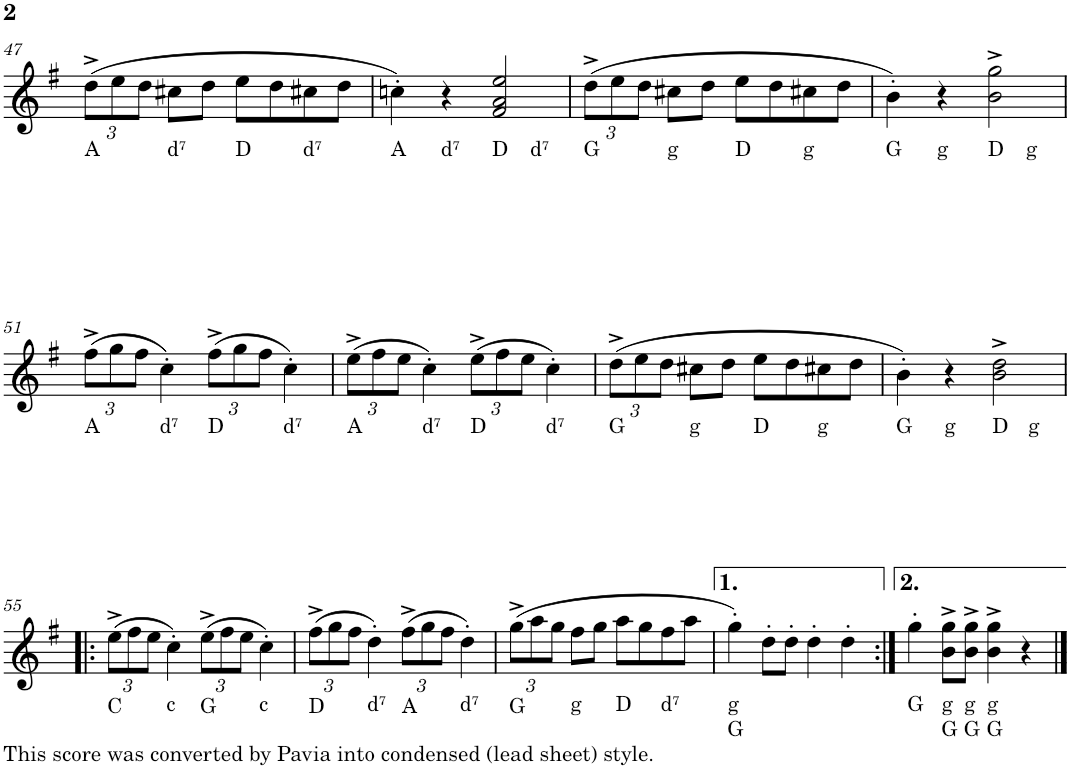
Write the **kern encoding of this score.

**kern	**kern	**kern
*part1	*part1	*part1
*staff3	*staff2	*staff1
*I"Accordion	*	*
*I'Acc.	*	*
!!LO:PB:g=z
*clefF4	*clefF4	*clefG2
*k[f#]	*k[f#]	*k[f#]
*M2/2	*M2/2	*M2/2
*met(c|)	*met(c|)	*met(c|)
*	*	*Xbrackettup
=47	=47	=47
*	*	*^
!	!	!LO:TX:b:t=A	!
!LO:TX:b:t=A	!	!	!
4AA	4AA	(12dd^\L	4ryy
.	.	12ee\	.
.	.	12dd\J	.
!	!	!LO:TX:b:t=d⁷	!
!LO:TX:b:t=d⁷	!	!	!
4F# 4c 4d	4d	8cc#X\L	4ryy
.	.	8dd\J	.
!	!	!LO:TX:b:t=D	!
!LO:TX:b:t=D	!	!	!
4D	4D	8ee\L	4ryy
.	.	8dd\	.
!	!	!LO:TX:b:t=d⁷	!
!LO:TX:b:t=d⁷	!	!	!
4F# 4c 4d	4d	8cc#X\	4ryy
.	.	8dd\J	.
=48	=48	=48	=48
!	!	!LO:TX:b:t=A	!
!LO:TX:b:t=A	!	!	!
4AA	4AA	4ccn'\)	4ryy
!	!	!LO:TX:b:t=d⁷	!
!LO:TX:b:t=d⁷	!	!	!
4F# 4c 4d	4d	4r	4ryy
!	!	!LO:TX:b:t=D	!
!LO:TX:b:t=D	!	!	!
4D	4D	2f#/ 2a/ 2ee/	4ryy
!	!	!	!LO:TX:b:t=d⁷
!LO:TX:b:t=d⁷	!	!	!
4F# 4c 4d	4d	.	4ryy
=49	=49	=49	=49
!	!	!LO:TX:b:t=G	!
!LO:TX:b:t=G	!	!	!
4GG	4GG	(12dd^\L	4ryy
.	.	12ee\	.
.	.	12dd\J	.
!	!	!LO:TX:b:t=g	!
!LO:TX:b:t=g	!	!	!
4G 4B 4d	4G	8cc#X\L	4ryy
.	.	8dd\J	.
!	!	!LO:TX:b:t=D	!
!LO:TX:b:t=D	!	!	!
4D	4D	8ee\L	4ryy
.	.	8dd\	.
!	!	!LO:TX:b:t=g	!
!LO:TX:b:t=g	!	!	!
4G 4B 4d	4G	8cc#X\	4ryy
.	.	8dd\J	.
=50	=50	=50	=50
!	!	!LO:TX:b:t=G	!
!LO:TX:b:t=G	!	!	!
4GG	4GG	4b'\)	4ryy
!	!	!LO:TX:b:t=g	!
!LO:TX:b:t=g	!	!	!
4G 4B 4d	4G	4r	4ryy
!	!	!LO:TX:b:t=D	!
!LO:TX:b:t=D	!	!	!
4D	4D	2b\^ 2gg\^	4ryy
!	!	!	!LO:TX:b:t=g
!LO:TX:b:t=g	!	!	!
4G 4B 4d	4G	.	4ryy
!!LO:LB:g=z	!!
=51	=51	=51	=51
!	!	!LO:TX:b:t=A	!
!LO:TX:b:t=A	!	!	!
4AA	4AA	(12ff#^\L	4ryy
.	.	12gg\	.
.	.	12ff#\J	.
!	!	!LO:TX:b:t=d⁷	!
!LO:TX:b:t=d⁷	!	!	!
4F# 4c 4d	4d	4cc'\)	4ryy
!	!	!LO:TX:b:t=D	!
!LO:TX:b:t=D	!	!	!
4D	4D	(12ff#^\L	4ryy
.	.	12gg\	.
.	.	12ff#\J	.
!	!	!LO:TX:b:t=d⁷	!
!LO:TX:b:t=d⁷	!	!	!
4F# 4c 4d	4d	4cc'\)	4ryy
=52	=52	=52	=52
!	!	!LO:TX:b:t=A	!
!LO:TX:b:t=A	!	!	!
4AA	4AA	(12ee^\L	4ryy
.	.	12ff#\	.
.	.	12ee\J	.
!	!	!LO:TX:b:t=d⁷	!
!LO:TX:b:t=d⁷	!	!	!
4F# 4c 4d	4d	4cc'\)	4ryy
!	!	!LO:TX:b:t=D	!
!LO:TX:b:t=D	!	!	!
4D	4D	(12ee^\L	4ryy
.	.	12ff#\	.
.	.	12ee\J	.
!	!	!LO:TX:b:t=d⁷	!
!LO:TX:b:t=d⁷	!	!	!
4F# 4c 4d	4d	4cc'\)	4ryy
=53	=53	=53	=53
!	!	!LO:TX:b:t=G	!
!LO:TX:b:t=G	!	!	!
4GG	4GG	(12dd^\L	4ryy
.	.	12ee\	.
.	.	12dd\J	.
!	!	!LO:TX:b:t=g	!
!LO:TX:b:t=g	!	!	!
4G 4B 4d	4G	8cc#X\L	4ryy
.	.	8dd\J	.
!	!	!LO:TX:b:t=D	!
!LO:TX:b:t=D	!	!	!
4D	4D	8ee\L	4ryy
.	.	8dd\	.
!	!	!LO:TX:b:t=g	!
!LO:TX:b:t=g	!	!	!
4G 4B 4d	4G	8cc#X\	4ryy
.	.	8dd\J	.
=54	=54	=54	=54
!	!	!LO:TX:b:t=G	!
!LO:TX:b:t=G	!	!	!
4GG	4GG	4b'\)	4ryy
!	!	!LO:TX:b:t=g	!
!LO:TX:b:t=g	!	!	!
4G 4B 4d	4G	4r	4ryy
!	!	!LO:TX:b:t=D	!
!LO:TX:b:t=D	!	!	!
4D	4D	2b\^ 2dd\^	4ryy
!	!	!	!LO:TX:b:t=g
!LO:TX:b:t=g	!	!	!
4G 4B 4d	4G	.	4ryy
!!LO:LB:g=z	!!
=55!|:	=55!|:	=55!|:	=55!|:
!	!	!LO:TX:b:t=C	!
!LO:TX:b:t=This score was converted by Pavia into condensed (lead sheet) style.	!	!	!
!LO:TX:b:t=C	!	!	!
4C	4C	(12ee^\L	4ryy
.	.	12ff#\	.
.	.	12ee\J	.
!	!	!LO:TX:b:t=c	!
!LO:TX:b:t=c	!	!	!
4E 4G 4c	4c	4cc'\)	4ryy
!	!	!LO:TX:b:t=G	!
!LO:TX:b:t=G	!	!	!
4GG	4GG	(12ee^\L	4ryy
.	.	12ff#\	.
.	.	12ee\J	.
!	!	!LO:TX:b:t=c	!
!LO:TX:b:t=c	!	!	!
4E 4G 4c	4c	4cc'\)	4ryy
=56	=56	=56	=56
!	!	!LO:TX:b:t=D	!
!LO:TX:b:t=D	!	!	!
4D	4D	(12ff#^\L	4ryy
.	.	12gg\	.
.	.	12ff#\J	.
!	!	!LO:TX:b:t=d⁷	!
!LO:TX:b:t=d⁷	!	!	!
4F# 4c 4d	4d	4dd'\)	4ryy
!	!	!LO:TX:b:t=A	!
!LO:TX:b:t=A	!	!	!
4AA	4AA	(12ff#^\L	4ryy
.	.	12gg\	.
.	.	12ff#\J	.
!	!	!LO:TX:b:t=d⁷	!
!LO:TX:b:t=d⁷	!	!	!
4F# 4c 4d	4d	4dd'\)	4ryy
=57	=57	=57	=57
!	!	!LO:TX:b:t=G	!
!LO:TX:b:t=G	!	!	!
4GG	4GG	(12gg^\L	4ryy
.	.	12aa\	.
.	.	12gg\J	.
!	!	!LO:TX:b:t=g	!
!LO:TX:b:t=g	!	!	!
4G 4B 4d	4G	8ff#\L	4ryy
.	.	8gg\J	.
!	!	!LO:TX:b:t=D	!
!LO:TX:b:t=D	!	!	!
4D	4D	8aa\L	4ryy
.	.	8gg\	.
!	!	!LO:TX:b:t=d⁷	!
!LO:TX:b:t=d⁷	!	!	!
4F# 4c 4d	4d	8ff#\	4ryy
.	.	8aa\J	.
=58	=58	=58	=58
!	!	!LO:TX:b:t=g	!
!	!	!LO:TX:b:t=G	!
!LO:TX:b:t=g	!	!	!
!LO:TX:b:t=G	!	!	!
4GG> 4G> 4B> 4d>	4GG> 4G>	4gg'\)	4ryy
4r	4r	8dd'\L	4ryy
.	.	8dd'\J	.
2r	2r	4dd'\	2ryy
.	.	4dd'\	.
=59:|!	=59:|!	=59:|!	=59:|!
!	!	!LO:TX:b:t=G	!
!LO:TX:b:t=G	!	!	!
4GG	4GG	4gg'\	4ryy
!	!	!LO:TX:b:t=g	!
!	!	!LO:TX:b:t=G	!
!LO:TX:b:t=g	!	!	!
!LO:TX:b:t=G	!	!	!
8GG>\ 8G>\ 8B>\ 8d>\L	8GG>/ 8G>/L	8b\^ 8gg\^L	8ryy
!	!	!LO:TX:b:t=g	!
!	!	!LO:TX:b:t=G	!
!LO:TX:b:t=g	!	!	!
!LO:TX:b:t=G	!	!	!
8GG>\ 8G>\ 8B>\ 8d>\J	8GG>/ 8G>/J	8b\^ 8gg\^J	8ryy
!	!	!LO:TX:b:t=g	!
!	!	!LO:TX:b:t=G	!
!LO:TX:b:t=g	!	!	!
!LO:TX:b:t=G	!	!	!
4GG> 4G> 4B> 4d>	4GG> 4G>	4b\^ 4gg\^	4ryy
4r	4r	4r	4ryy
*	*	*v	*v
==	==	==
*-	*-	*-
